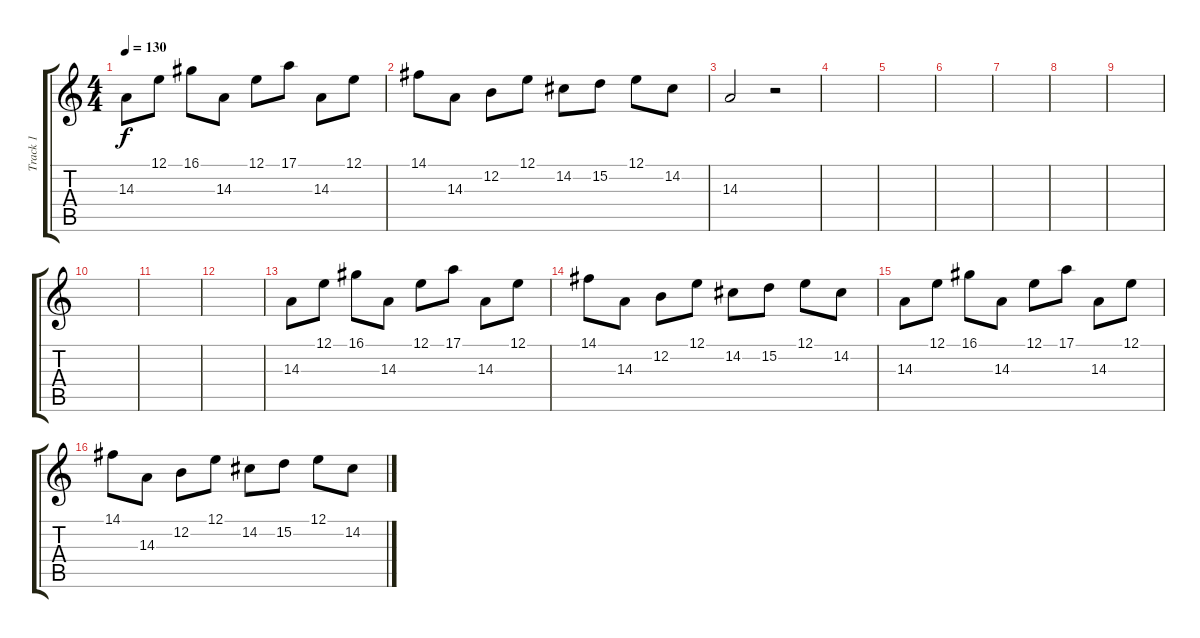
\track ("Track 1" "Track 1") {instrument stringensemble1}
\staff {score tabs}
\tuning (E4 B3 G3 D3 A2 E2) {hide}
\ts (4 4)
\tempo 130
\clef g2
\ks c
14.3.8{dy f} 12.1.8 16.1.8 14.3.8 12.1.8 17.1.8 14.3.8 12.1.8 |
14.1.8 14.3.8 12.2.8 12.1.8 14.2.8 15.2.8 12.1.8 14.2.8 |
14.3.2 r.2 |
|
|
|
|
|
|
|
|
|
14.3.8 12.1.8 16.1.8 14.3.8 12.1.8 17.1.8 14.3.8 12.1.8 |
14.1.8 14.3.8 12.2.8 12.1.8 14.2.8 15.2.8 12.1.8 14.2.8 |
14.3.8 12.1.8 16.1.8 14.3.8 12.1.8 17.1.8 14.3.8 12.1.8 |
14.1.8 14.3.8 12.2.8 12.1.8 14.2.8 15.2.8 12.1.8 14.2.8
